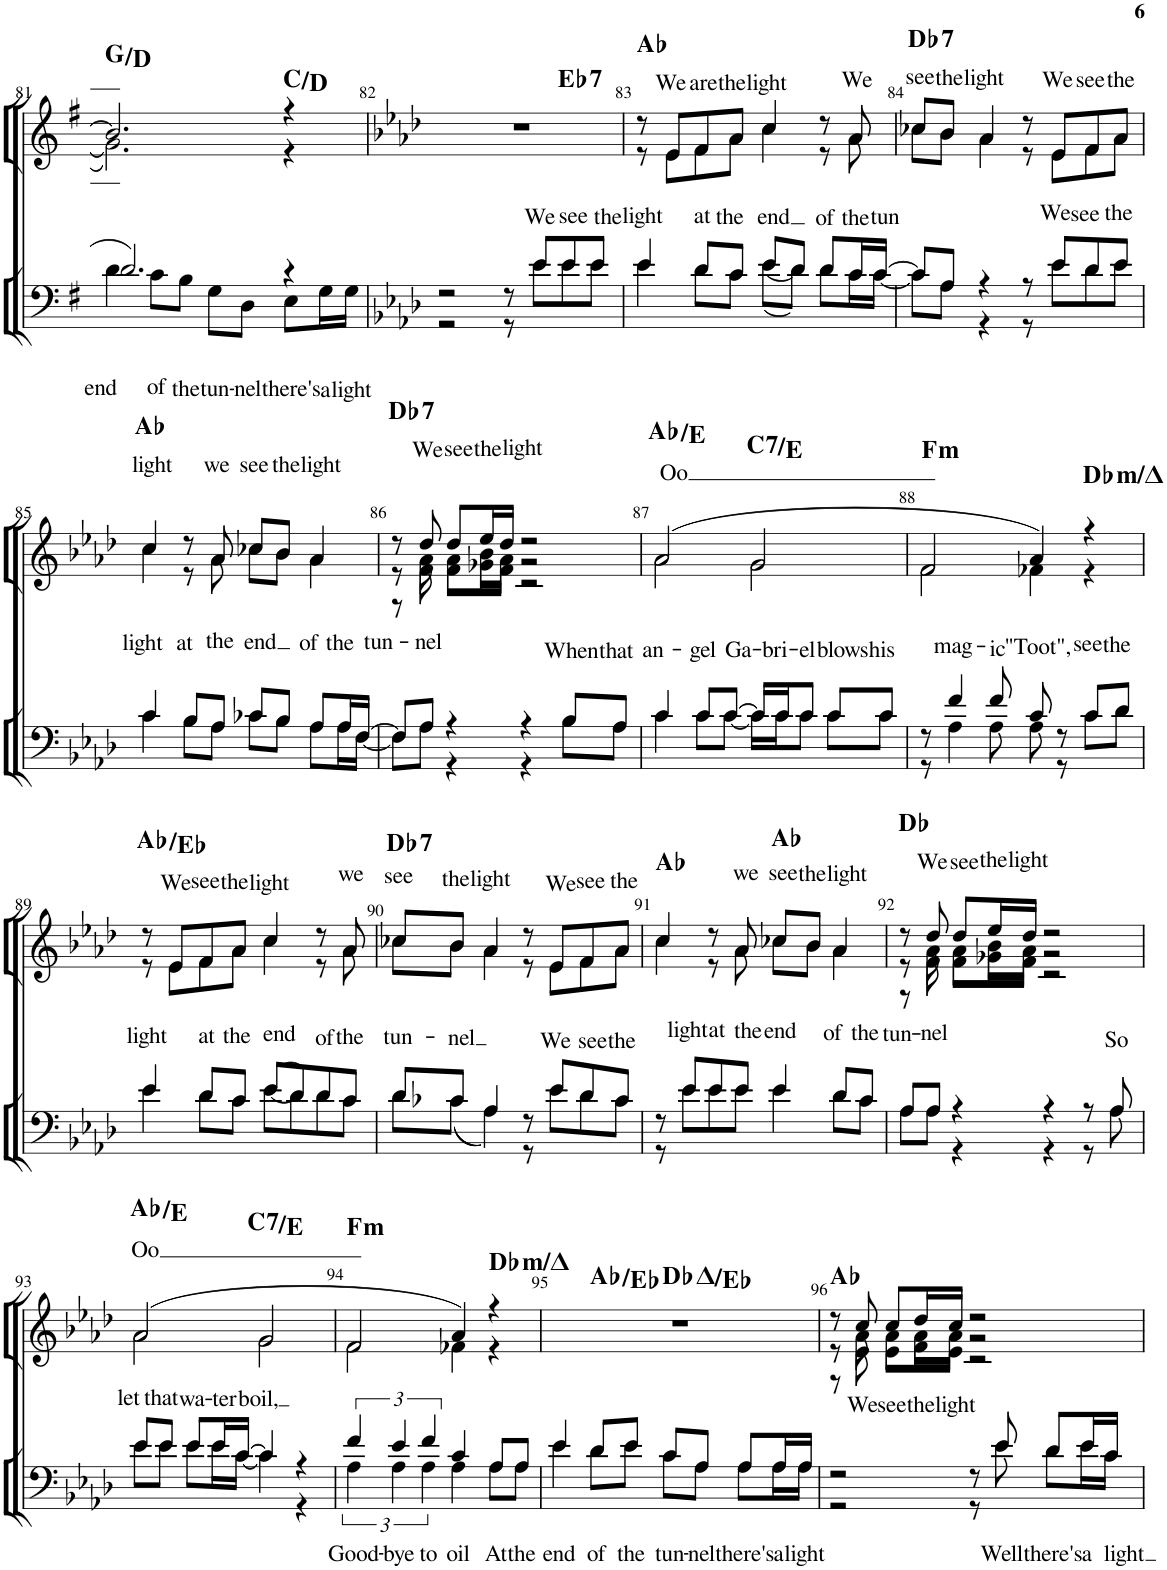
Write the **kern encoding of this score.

**kern	**text	**kern	**text	**harte
*part2	*part2	*part1	*part1	*part1
*staff2	*staff2	*staff1	*staff1	*
*I"T B	*	*I"S A	*	*
!!LO:PB:g=z
*clefF4	*	*clefG2	*	*
*k[f#]	*	*k[f#]	*	*
*M4/4	*	*M4/4	*	*
=81	=81	=81	=81	=81
*^	*	*	*	*
!	!	!LO:LY:b	!	!	!
*	*	*	*^	*	*
2.d/	4d\	end	2.b/]	2.g\]	.	G:maj/5
!	!	!LO:LY:b	!	!	!	!
.	8c\L	of	.	.	.	.
!	!	!LO:LY:b	!	!	!	!
.	8B\J	the	.	.	.	.
!	!	!LO:LY:b	!	!	!	!
.	8G\L	tun-	.	.	.	.
!	!	!LO:LY:b	!	!	!	!
.	8D\J	-nel	.	.	.	.
!	!	!LO:LY:b	!	!	!	!
4r	8E\L	there's	4r	4r	.	C:maj/2
!	!	!LO:LY:b	!	!	!	!
.	16G\L	a	.	.	.	.
!	!	!LO:LY:b	!	!	!	!
.	16G\JJ	light	.	.	.	.
*	*	*	*v	*v	*	*
=82	=82	=82	=82	=82	=82
*k[b-e-a-d-]	*	*	*k[b-e-a-d-]	*	*
!	!	!	!	!	!LO:H:kt=7
2r	2r	.	1r	.	Eb:7
8r	8r	.	.	.	.
!	!	!LO:LY:a	!	!	!
8e-/L	8e-\L	We	.	.	.
!	!	!LO:LY:a	!	!	!
8e-/	8e-\	see	.	.	.
!	!	!LO:LY:a	!	!	!
8e-/J	8e-\J	the	.	.	.
=83	=83	=83	=83	=83	=83
!	!	!LO:LY:a	!	!	!
*	*	*	*^	*	*
4e-/	4e-\	light	8r	8r	.	Ab:maj
!	!	!	!	!	!LO:LY:a	!
.	.	.	8e-/L	8e-\L	We	.
!	!	!LO:LY:a	!	!	!LO:LY:a	!
8d-/L	8d-\L	at	8f/	8f\	are	.
!	!	!LO:LY:a	!	!	!LO:LY:a	!
8c/J	8c\J	the	8a-/J	8a-\J	the	.
!	!	!LO:LY:a	!	!	!LO:LY:a	!
8e-/L	((8e-\L	end	4cc/	4cc\	light	.
8d-/J	8d-\J))	.	.	.	.	.
!	!	!LO:LY:a	!	!	!	!
8d-/L	8d-\L	of	8r	8r	.	.
!	!	!LO:LY:a	!	!	!LO:LY:a	!
16c/L	16c\L	the	8a-/	8a-\	We	.
!	!	!LO:LY:a	!	!	!	!
[16c/JJ	[16c\JJ	tun	.	.	.	.
=84	=84	=84	=84	=84	=84	=84
!	!	!	!	!	!LO:LY:a	!LO:H:kt=7
8c/L]	8c\L]	.	8cc-X/L	8cc-X\L	see	Db:7
!	!	!	!	!	!LO:LY:a	!
8A-/J	8A-\J	.	8b-/J	8b-\J	the	.
!	!	!	!	!	!LO:LY:a	!
4r	4r	.	4a-/	4a-\	light	.
8r	8r	.	8r	8r	.	.
!	!	!LO:LY:a	!	!	!LO:LY:a	!
8e-/L	8e-\L	We	8e-/L	8e-\L	We	.
!	!	!LO:LY:a	!	!	!LO:LY:a	!
8d-/	8d-\	see	8f/	8f\	see	.
!	!	!LO:LY:a	!	!	!LO:LY:a	!
8e-/J	8e-\J	the	8a-/J	8a-\J	the	.
!!LO:LB:g=z	!!
=85	=85	=85	=85	=85	=85	=85
!	!	!LO:LY:a	!	!	!LO:LY:a	!
4c/	4c\	light	4cc/	4cc\	light	Ab:maj
!	!	!LO:LY:a	!	!	!	!
8B-/L	8B-\L	at	8r	8r	.	.
!	!	!LO:LY:a	!	!	!LO:LY:a	!
8A-/J	8A-\J	the	8a-/	8a-\	we	.
!	!	!LO:LY:a	!	!	!LO:LY:a	!
8c-X/L	8c-X\L	end	8cc-X/L	8cc-X\L	see	.
!	!	!	!	!	!LO:LY:a	!
8B-/J	8B-\J	.	8b-/J	8b-\J	the	.
!	!	!LO:LY:a	!	!	!LO:LY:a	!
8A-/L	8A-\L	of	4a-/	4a-\	light	.
!	!	!LO:LY:a	!	!	!	!
16A-/L	16A-\L	the	.	.	.	.
!	!	!LO:LY:a	!	!	!	!
[16F/JJ	[16F\JJ	tun-	.	.	.	.
=86	=86	=86	=86	=86	=86	=86
*	*	*	*	*^	*	*
!	!	!	!	!	!	!	!LO:H:kt=7
8F/L]	8F\L]	.	8r	8r	8r	.	Db:7
!	!	!LO:LY:a	!	!	!	!LO:LY:a	!
8A-/J	8A-\J	nel	8dd-/	8a-\	8f\	We	.
!	!	!	!	!	!	!LO:LY:a	!
4r	4r	.	8dd-/L	8a-\L	8f\L	see	.
!	!	!	!	!	!	!LO:LY:a	!
.	.	.	16ee-/L	16b-\L	16g-X\L	the	.
!	!	!	!	!	!	!LO:LY:a	!
.	.	.	16dd-/JJ	16a-\JJ	16f\JJ	light	.
4r	4r	.	2r	2r	2r	.	.
!	!	!LO:LY:a	!	!	!	!	!
8B-/L	8B-\L	When	.	.	.	.	.
!	!	!LO:LY:a	!	!	!	!	!
8A-/J	8A-\J	that	.	.	.	.	.
*	*	*	*v	*v	*v	*	*
=87	=87	=87	=87	=87	=87
!	!	!LO:LY:a	!	!LO:LY:a	!
*	*	*	*^	*	*
4c/	4c\	an-	(2a-/	2a-\	Oo	Ab:maj/#5
!	!	!LO:LY:a	!	!	!	!
8c/L	8c\L	-gel	.	.	.	.
!	!	!LO:LY:a	!	!	!	!
[8c/J	[8c\J	Ga-	.	.	.	.
!	!	!	!	!	!	!LO:H:kt=7
16c/LL]	16c\LL]	.	2g/	2g\	.	C:7/3
!	!	!LO:LY:a	!	!	!	!
16c/J	16c\J	bri-	.	.	.	.
!	!	!LO:LY:a	!	!	!	!
8c/J	8c\J	-el	.	.	.	.
!	!	!LO:LY:a	!	!	!	!
8c/L	8c\L	blows	.	.	.	.
!	!	!LO:LY:a	!	!	!	!
8c/J	8c\J	his	.	.	.	.
=88	=88	=88	=88	=88	=88	=88
!	!	!	!	!	!	!LO:H:kt=m
8r	8r	.	2f/	2f\	.	F:min
!	!	!LO:LY:a	!	!	!	!
4f/	4A-\	mag-	.	.	.	.
!	!	!LO:LY:a	!	!	!	!
8f/	8A-\	-ic	.	.	.	.
!	!	!LO:LY:a	!	!	!	!
8c/	8A-\	"Toot",	4a-/)	4f-X\	.	.
8r	8r	.	.	.	.	.
!	!	!LO:LY:a	!	!	!	!LO:H:kt=m
8c/L	8c\L	see	4r	4r	.	Db:min
!	!	!LO:LY:a	!	!	!	!
8d-/J	8d-\J	the	.	.	.	.
!!LO:LB:g=z	!!
=89	=89	=89	=89	=89	=89	=89
!	!	!LO:LY:a	!	!	!	!
4e-/	4e-\	light	8r	8r	.	Ab:maj/5
!	!	!	!	!	!LO:LY:a	!
.	.	.	8e-/L	8e-\L	We	.
!	!	!LO:LY:a	!	!	!LO:LY:a	!
8d-/L	8d-\L	at	8f/	8f\	see	.
!	!	!LO:LY:a	!	!	!LO:LY:a	!
8c/J	8c\J	the	8a-/J	8a-\J	the	.
!	!	!LO:LY:a	!	!	!LO:LY:a	!
(8e-/L	(8e-\L	end	4cc/	4cc\	light	.
8d-/)	8d-\)	.	.	.	.	.
!	!	!LO:LY:a	!	!	!	!
8d-/	8d-\	of	8r	8r	.	.
!	!	!LO:LY:a	!	!	!LO:LY:a	!
8c/J	8c\J	the	8a-/	8a-\	we	.
=90	=90	=90	=90	=90	=90	=90
!	!	!LO:LY:a	!	!	!LO:LY:a	!LO:H:kt=7
8d-/L	8d-\L	tun-	8cc-X/L	8cc-X\L	see	Db:7
!	!	!LO:LY:a	!	!	!LO:LY:a	!
8c-X/J	((8c-X\J	-nel	8b-/J	8b-\J	the	.
!	!	!	!	!	!LO:LY:a	!
4A-/	4A-\))	.	4a-/	4a-\	light	.
8r	8r	.	8r	8r	.	.
!	!	!LO:LY:a	!	!	!LO:LY:a	!
8e-/L	8e-\L	We	8e-/L	8e-\L	We	.
!	!	!LO:LY:a	!	!	!LO:LY:a	!
8d-/	8d-\	see	8f/	8f\	see	.
!	!	!LO:LY:a	!	!	!LO:LY:a	!
8c-/J	8c-\J	the	8a-/J	8a-\J	the	.
=91	=91	=91	=91	=91	=91	=91
8r	8r	.	4cc/	4cc\	.	Ab:maj
!	!	!LO:LY:a	!	!	!	!
8e-/L	8e-\L	light	.	.	.	.
!	!	!LO:LY:a	!	!	!	!
8e-/	8e-\	at	8r	8r	.	.
!	!	!LO:LY:a	!	!	!LO:LY:a	!
8e-/J	8e-\J	the	8a-/	8a-\	we	.
!	!	!LO:LY:a	!	!	!LO:LY:a	!
4e-/	4e-\	end	8cc-X/L	8cc-X\L	see	Ab:maj
!	!	!	!	!	!LO:LY:a	!
.	.	.	8b-/J	8b-\J	the	.
!	!	!LO:LY:a	!	!	!LO:LY:a	!
8d-/L	8d-\L	of	4a-/	4a-\	light	.
!	!	!LO:LY:a	!	!	!	!
8c/J	8c\J	the	.	.	.	.
*	*	*	*v	*v	*	*
=92	=92	=92	=92	=92	=92
!	!	!LO:LY:a	!	!	!
*	*	*	*^	*	*
*	*	*	*	*^	*	*
8A-/L	8A-\L	tun-	8r	8r	8r	.	Db:maj
!	!	!LO:LY:a	!	!	!	!LO:LY:a	!
8A-/J	8A-\J	-nel	8dd-/	8a-\	8f\	We	.
!	!	!	!	!	!	!LO:LY:a	!
4r	4r	.	8dd-/L	8a-\L	8f\L	see	.
!	!	!	!	!	!	!LO:LY:a	!
.	.	.	16ee-/L	16b-\L	16g-X\L	the	.
!	!	!	!	!	!	!LO:LY:a	!
.	.	.	16dd-/JJ	16a-\JJ	16f\JJ	light	.
4r	4r	.	2r	2r	2r	.	.
8r	8r	.	.	.	.	.	.
!	!	!LO:LY:a	!	!	!	!	!
8A-/	8A-\	So	.	.	.	.	.
*	*	*	*v	*v	*v	*	*
!!LO:LB:g=z
=93	=93	=93	=93	=93	=93
!	!	!LO:LY:a	!	!LO:LY:a	!
*	*	*	*^	*	*
8e-/L	8e-\L	let	(2a-/	2a-\	Oo	Ab:maj/#5
!	!	!LO:LY:a	!	!	!	!
8e-/J	8e-\J	that	.	.	.	.
!	!	!LO:LY:a	!	!	!	!
8e-/L	8e-\L	wa-	.	.	.	.
!	!	!LO:LY:a	!	!	!	!
16e-/L	16e-\L	-ter	.	.	.	.
!	!	!LO:LY:a	!	!	!	!
[16c/JJ	[16c\JJ	boil,	.	.	.	.
!	!	!	!	!	!	!LO:H:kt=7
4c/]	4c\]	.	2g/	2g\	.	C:7/3
4r	4r	.	.	.	.	.
=94	=94	=94	=94	=94	=94	=94
!	!	!LO:LY:b	!	!	!	!LO:H:kt=m
6f/	6A-\	Good-	2f/	2f\	.	F:min
!	!	!LO:LY:b	!	!	!	!
6e-/	6A-\	-bye	.	.	.	.
!	!	!LO:LY:b	!	!	!	!
6f/	6A-\	to	.	.	.	.
!	!	!LO:LY:b	!	!	!	!
4c/	4A-\	oil	4a-/)	4f-X\	.	.
!	!	!LO:LY:b	!	!	!	!LO:H:kt=m
8A-/L	8A-\L	At	4r	4r	.	Db:min
!	!	!LO:LY:b	!	!	!	!
8A-/J	8A-\J	the	.	.	.	.
*	*	*	*v	*v	*	*
=95	=95	=95	=95	=95	=95
!	!	!LO:LY:b	!	!	!
*	*	*	*^	*	*
*	*	*	*	*^	*	*
4e-/	4e-\	end	1r	4ryy	2ryy	.	.
!	!	!LO:LY:b	!	!	!	!	!
8d-/L	8d-\L	of	.	2.ryy	.	.	Ab:maj/5
!	!	!LO:LY:b	!	!	!	!	!
8e-/J	8e-\J	the	.	.	.	.	.
!	!	!LO:LY:b	!	!	!	!	!LO:H:kt=Δ
8c/L	8c\L	tun-	.	.	2ryy	.	.
!	!	!LO:LY:b	!	!	!	!	!
8A-/J	8A-\J	-nel	.	.	.	.	.
!	!	!LO:LY:b	!	!	!	!	!
8A-/L	8A-\L	there's	.	.	.	.	.
!	!	!LO:LY:b	!	!	!	!	!
16A-/L	16A-\L	a	.	.	.	.	.
!	!	!LO:LY:b	!	!	!	!	!
16A-/JJ	16A-\JJ	light	.	.	.	.	.
=96	=96	=96	=96	=96	=96	=96	=96
2r	2r	.	8r	8r	8r	.	Ab:maj
!	!	!	!	!	!	!LO:LY:b	!
.	.	.	8cc/	8a-\	8e-\	We	.
!	!	!	!	!	!	!LO:LY:b	!
.	.	.	8cc/L	8a-\L	8e-\L	see	.
!	!	!	!	!	!	!LO:LY:b	!
.	.	.	16dd-/L	16a-\L	16f\L	the	.
!	!	!	!	!	!	!LO:LY:b	!
.	.	.	16cc/JJ	16a-\JJ	16e-\JJ	light	.
8r	8r	.	2r	2r	2r	.	.
!	!	!LO:LY:b	!	!	!	!	!
8e-/	8e-\	Well	.	.	.	.	.
!	!	!LO:LY:b	!	!	!	!	!
8d-/L	8d-\L	there's	.	.	.	.	.
!	!	!LO:LY:b	!	!	!	!	!
16e-/L	16e-\L	a	.	.	.	.	.
!	!	!LO:LY:b	!	!	!	!	!
16c/JJ	16c\JJ	light	.	.	.	.	.
*v	*v	*	*	*	*	*	*
*	*	*v	*v	*v	*	*
=	=	=	=	=
*-	*-	*-	*-	*-
